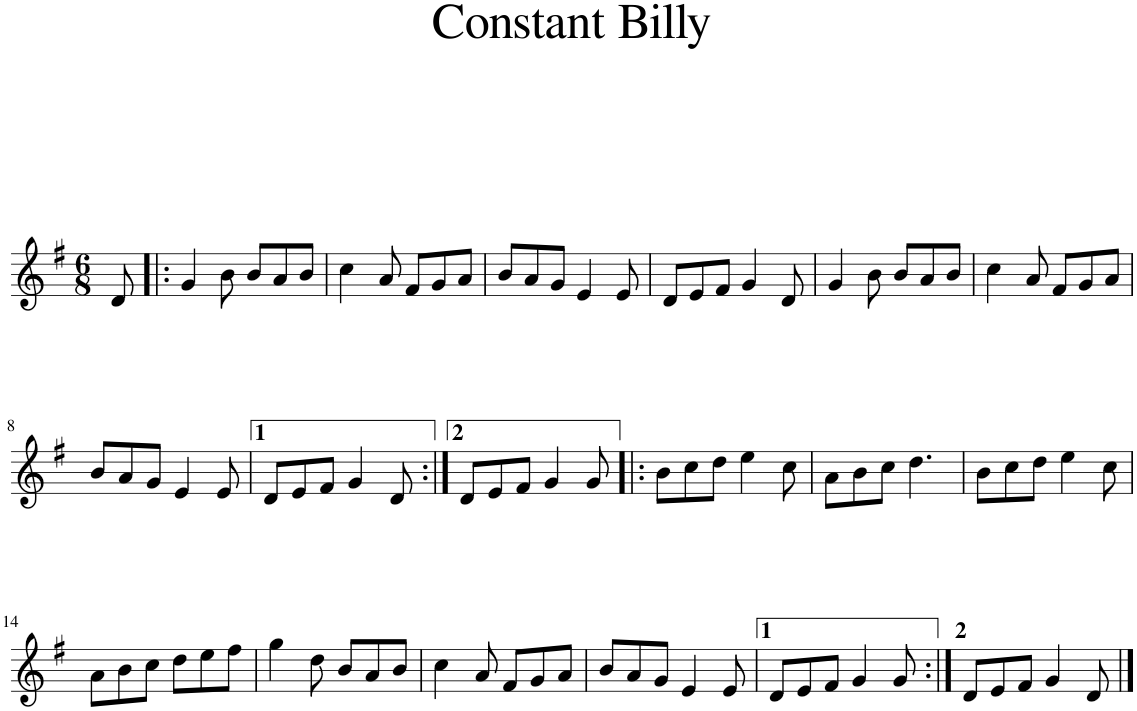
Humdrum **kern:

**kern
*part1
*staff1
*I"Piano
*I'Pno
*clefG2
*k[f#]
*G:
*M6/8
=1
8d/
=2!|:
4g/
8b\
8b/L
8a/
8b/J
=3
4cc\
8a/
8f#/L
8g/
8a/J
=4
8b/L
8a/
8g/J
4e/
8e/
=5
8d/L
8e/
8f#/J
4g/
8d/
=6
4g/
8b\
8b/L
8a/
8b/J
=7
4cc\
8a/
8f#/L
8g/
8a/J
!!LO:LB:g=z
=8
8b/L
8a/
8g/J
4e/
8e/
=9
8d/L
8e/
8f#/J
4g/
8d/
=10:|!
8d/L
8e/
8f#/J
4g/
8g/
=11!|:
8b\L
8cc\
8dd\J
4ee\
8cc\
=12
8a\L
8b\
8cc\J
4.dd\
=13
8b\L
8cc\
8dd\J
4ee\
8cc\
!!LO:LB:g=z
=14
8a\L
8b\
8cc\J
8dd\L
8ee\
8ff#\J
=15
4gg\
8dd\
8b/L
8a/
8b/J
=16
4cc\
8a/
8f#/L
8g/
8a/J
=17
8b/L
8a/
8g/J
4e/
8e/
=18
8d/L
8e/
8f#/J
4g/
8g/
=19:|!
8d/L
8e/
8f#/J
4g/
8d/
==
*-
